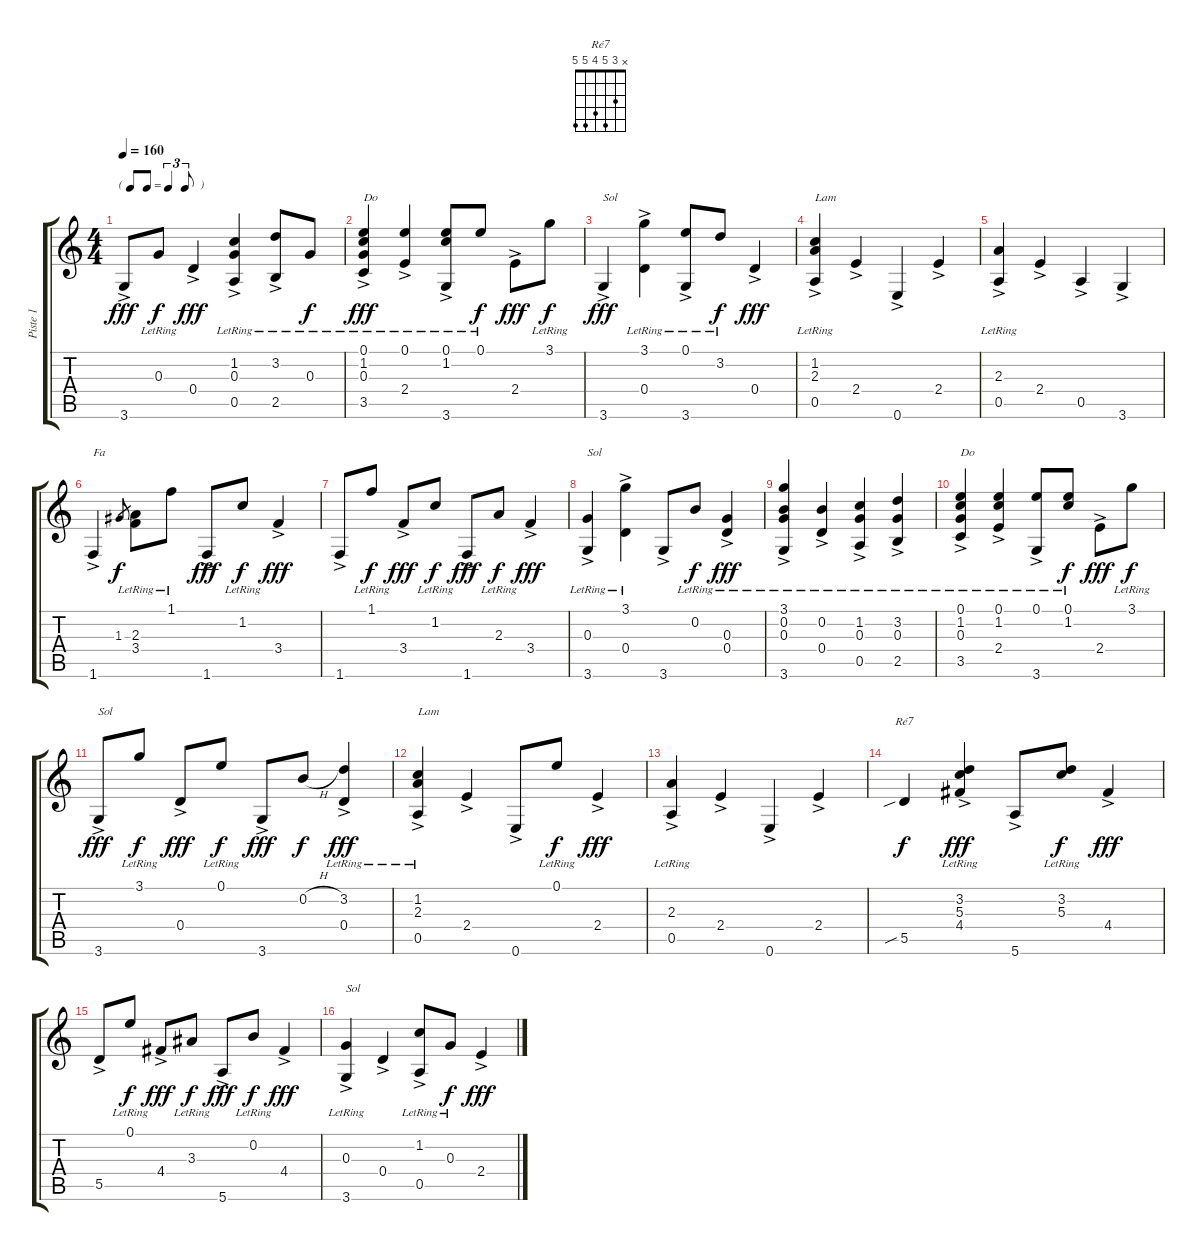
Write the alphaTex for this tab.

\track ("Piste 1" "Piste 1") {instrument acousticguitarnylon}
\staff {score tabs}
\tuning (E4 B3 G3 D3 A2 E2) {hide}
\chord ("Ré7" x 3 5 4 5 5)
\ts (4 4)
\tf triplet8th
\tempo 160
\clef g2
\ks c
3.6{ac}.8{dy fff instrument acousticguitarnylon} 0.3{lr}.8{dy f} 0.4{ac}.4{dy fff} (1.2{lr} 0.3{lr} 0.5{ac}).4 (3.2{lr} 2.5{ac}).8 0.3{lr}.8{dy f} |
(0.1{lr} 1.2{lr} 0.3{lr} 3.5{ac}).4{txt "Do" dy fff} (0.1{lr} 2.4{ac}).4 (0.1{lr} 1.2{lr} 3.6{ac}).8 0.1{lr}.8{dy f} 2.4{ac}.8{dy fff} 3.1{lr}.8{dy f} |
3.6{ac}.4{txt "Sol" dy fff} (3.1{lr} 0.4{ac}).4 (0.1{lr} 3.6{ac}).8 3.2{lr}.8{dy f} 0.4{ac}.4{dy fff} |
(1.2{lr} 2.3{lr} 0.5{ac}).4{txt "Lam"} 2.4{ac}.4 0.6{ac}.4 2.4{ac}.4 |
(2.3{lr} 0.5{ac}).4 2.4{ac}.4 0.5{ac}.4 3.6{ac}.4 |
1.6{ac}.4{txt "Fa"} 1.3.8{gr dy f} (2.3{lr} 3.4).8 1.1{lr}.8 1.6{ac}.8{dy fff} 1.2{lr}.8{dy f} 3.4{ac}.4{dy fff} |
1.6{ac}.8 1.1{lr}.8{dy f} 3.4{ac}.8{dy fff} 1.2{lr}.8{dy f} 1.6{ac}.8{dy fff} 2.3{lr}.8{dy f} 3.4{ac}.4{dy fff} |
(0.3{lr} 3.6{ac}).4{txt "Sol"} (3.1{lr} 0.4{ac}).4 3.6{ac}.8 0.2{lr}.8{dy f} (0.3{lr} 0.4{ac}).4{dy fff} |
(3.1{lr} 0.2{lr} 0.3{lr} 3.6{ac}).4 (0.2{lr} 0.4{ac}).4 (1.2{lr} 0.3{lr} 0.5{ac}).4 (3.2{lr} 0.3{lr} 2.5{ac}).4 |
(0.1{lr} 1.2{lr} 0.3{lr} 3.5{ac}).4{txt "Do"} (0.1{lr} 1.2{lr} 2.4{ac}).4 (0.1{lr} 3.6{ac}).8 (0.1{lr} 1.2{lr}).8{dy f} 2.4{ac}.8{dy fff} 3.1{lr}.8{dy f} |
3.6{ac}.8{txt "Sol" dy fff} 3.1{lr}.8{dy f} 0.4{ac}.8{dy fff} 0.1{lr}.8{dy f} 3.6{ac}.8{dy fff} 0.2{h}.8{dy f} (3.2{lr} 0.4{ac}).4{dy fff} |
(1.2{lr} 2.3{lr} 0.5{ac}).4{txt "Lam"} 2.4{ac}.4 0.6{ac}.8 0.1{lr}.8{dy f} 2.4{ac}.4{dy fff} |
(2.3{lr} 0.5{ac}).4 2.4{ac}.4 0.6{ac}.4 2.4{ac}.4 |
5.5{sib}.4{ch "Ré7" dy f} (3.2{lr} 5.3{lr} 4.4{ac}).4{dy fff} 5.6{ac}.8 (3.2{lr} 5.3{lr}).8{dy f} 4.4{ac}.4{dy fff} |
5.5{ac}.8 0.1{lr}.8{dy f} 4.4{ac}.8{dy fff} 3.3{lr}.8{dy f} 5.6{ac}.8{dy fff} 0.2{lr}.8{dy f} 4.4{ac}.4{dy fff} |
(0.3{lr} 3.6{ac}).4{txt "Sol"} 0.4{ac}.4 (1.2{lr} 0.5{ac}).8 0.3{lr}.8{dy f} 2.4{ac}.4{dy fff}
